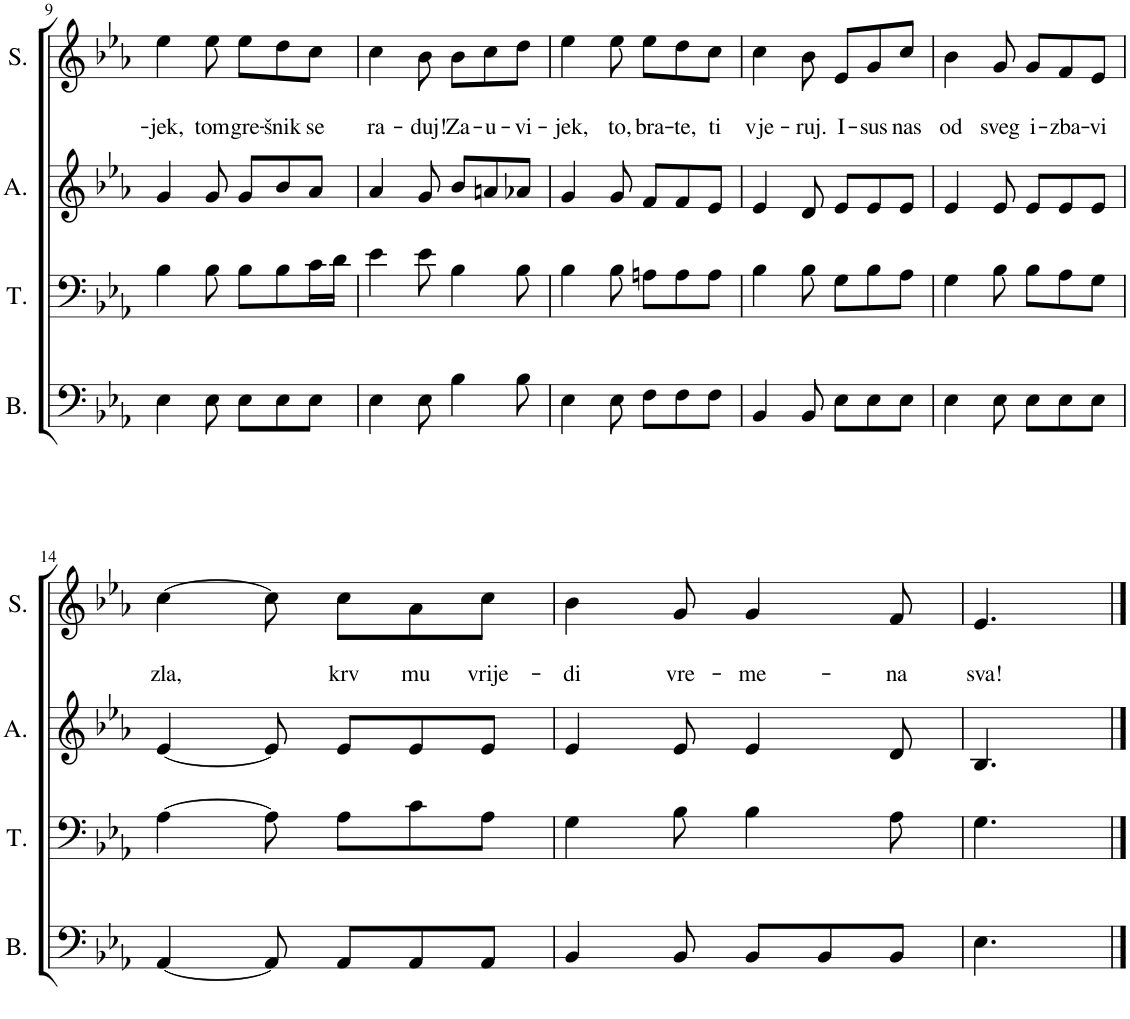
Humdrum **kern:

**kern	**kern	**kern	**kern	**text	**text
*part4	*part3	*part2	*part1	*part1	*part1
*staff4	*staff3	*staff2	*staff1	*staff1	*staff1
*I"Bass	*I"Tenor	*I"Alto	*I"Soprano	*	*
*I'B.	*I'T.	*I'A.	*I'S.	*	*
!!LO:PB:g=z
*clefF4	*clefF4	*clefG2	*clefG2	*	*
*k[b-e-a-]	*k[b-e-a-]	*k[b-e-a-]	*k[b-e-a-]	*	*
*M6/8	*M6/8	*M6/8	*M6/8	*	*
=9	=9	=9	=9	=9	=9
!	!	!	!	!	!LO:LY:b
4E-\	4B-\	4g/	4ee-\	.	-jek,
!	!	!	!	!	!LO:LY:b
8E-\	8B-\	8g/	8ee-\	.	tom
!	!	!	!	!	!LO:LY:b
8E-\L	8B-\L	8g/L	8ee-\L	.	gre-
!	!	!	!	!	!LO:LY:b
8E-\	8B-\	8b-/	8dd\	.	-šnik
!	!	!	!	!	!LO:LY:b
8E-\J	16c\L	8a-/J	8cc\J	.	se
.	16d\JJ	.	.	.	.
=10	=10	=10	=10	=10	=10
!	!	!	!	!	!LO:LY:b
4E-\	4e-\	4a-/	4cc\	.	ra-
!	!	!	!	!	!LO:LY:b
8E-\	8e-\	8g/	8b-\	.	-duj!
!	!	!	!	!	!LO:LY:b
4B-\	4B-\	8b-/L	8b-\L	.	Za-
!	!	!	!	!	!LO:LY:b
.	.	8an/	8cc\	.	-u-
!	!	!	!	!	!LO:LY:b
8B-\	8B-\	8a-X/J	8dd\J	.	-vi-
=11	=11	=11	=11	=11	=11
!	!	!	!	!	!LO:LY:b
4E-\	4B-\	4g/	4ee-\	.	-jek,
!	!	!	!	!	!LO:LY:b
8E-\	8B-\	8g/	8ee-\	.	to,
!	!	!	!	!	!LO:LY:b
8F\L	8An\L	8f/L	8ee-\L	.	bra-
!	!	!	!	!	!LO:LY:b
8F\	8A\	8f/	8dd\	.	-te,
!	!	!	!	!	!LO:LY:b
8F\J	8A\J	8e-/J	8cc\J	.	ti
=12	=12	=12	=12	=12	=12
!	!	!	!	!	!LO:LY:b
4BB-/	4B-\	4e-/	4cc\	.	vje-
!	!	!	!	!	!LO:LY:b
8BB-/	8B-\	8d/	8b-\	.	-ruj.
!	!	!	!	!	!LO:LY:b
8E-\L	8G\L	8e-/L	8e-/L	.	I-
!	!	!	!	!	!LO:LY:b
8E-\	8B-\	8e-/	8g/	.	-sus
!	!	!	!	!	!LO:LY:b
8E-\J	8A-\J	8e-/J	8cc/J	.	nas
=13	=13	=13	=13	=13	=13
!	!	!	!	!	!LO:LY:b
4E-\	4G\	4e-/	4b-\	.	od
!	!	!	!	!	!LO:LY:b
8E-\	8B-\	8e-/	8g/	.	sveg
!	!	!	!	!	!LO:LY:b
8E-\L	8B-\L	8e-/L	8g/L	.	i-
!	!	!	!	!	!LO:LY:b
8E-\	8A-\	8e-/	8f/	.	-zba-
!	!	!	!	!	!LO:LY:b
8E-\J	8G\J	8e-/J	8e-/J	.	-vi
!!LO:LB:g=z
=14	=14	=14	=14	=14	=14
!	!	!	!	!	!LO:LY:b
[4AA-/	[4A-\	[4e-/	[4cc\	.	zla,
8AA-/]	8A-\]	8e-/]	8cc\]	.	.
!	!	!	!	!	!LO:LY:b
8AA-/L	8A-\L	8e-/L	8cc\L	.	krv
!	!	!	!	!	!LO:LY:b
8AA-/	8c\	8e-/	8a-\	.	mu
!	!	!	!	!	!LO:LY:b
8AA-/J	8A-\J	8e-/J	8cc\J	.	vrije-
=15	=15	=15	=15	=15	=15
!	!	!	!	!	!LO:LY:b
4BB-/	4G\	4e-/	4b-\	.	-di
!	!	!	!	!	!LO:LY:b
8BB-/	8B-\	8e-/	8g/	.	vre-
!	!	!	!	!	!LO:LY:b
8BB-/L	4B-\	4e-/	4g/	.	-me-
8BB-/	.	.	.	.	.
!	!	!	!	!	!LO:LY:b
8BB-/J	8A-\	8d/	8f/	.	-na
=16	=16	=16	=16	=16	=16
!	!	!	!	!	!LO:LY:b
4.E-\	4.G\	4.B-/	4.e-/	.	sva!
==	==	==	==	==	==
*-	*-	*-	*-	*-	*-
